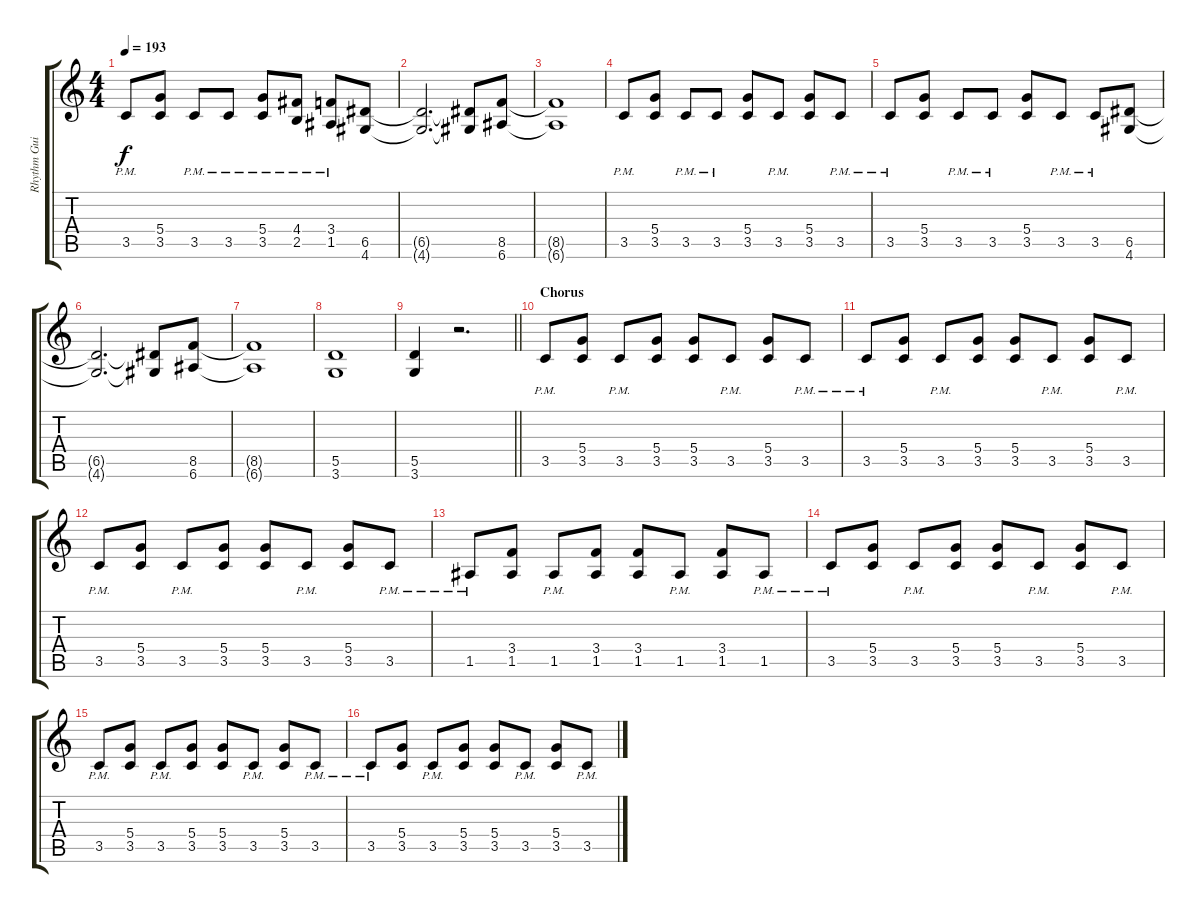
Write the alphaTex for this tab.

\track ("Rhythm Guitar I" "Rhythm Gui") {instrument overdrivenguitar}
\staff {score tabs}
\tuning (E4 B3 G3 D3 A2 E2) {hide}
\ts (4 4)
\tempo 193
\clef g2
\ks c
3.5{pm}.8{dy f} (5.4 3.5).8 3.5{pm}.8 3.5{pm}.8 (5.4{pm} 3.5{pm}).8 (4.4{pm} 2.5{pm}).8 (3.4{pm} 1.5{pm}).8 (6.5 4.6).8 |
(6.5{t} 4.6{t}).2{d} (6.5{t} 4.6{t}).8 (8.5 6.6).8 |
(8.5{t} 6.6{t}).1 |
3.5{pm}.8 (5.4 3.5).8 3.5{pm}.8 3.5{pm}.8 (5.4 3.5).8 3.5{pm}.8 (5.4 3.5).8 3.5{pm}.8 |
3.5{pm}.8 (5.4 3.5).8 3.5{pm}.8 3.5{pm}.8 (5.4 3.5).8 3.5{pm}.8 3.5{pm}.8 (6.5 4.6).8 |
(6.5{t} 4.6{t}).2{d} (6.5{t} 4.6{t}).8 (8.5 6.6).8 |
(8.5{t} 6.6{t}).1 |
(5.5 3.6).1 |
\barLineRight lightlight
(5.5 3.6).4 r.2{d} |
\section ("" "Chorus")
3.5{pm}.8 (5.4 3.5).8 3.5{pm}.8 (5.4 3.5).8 (5.4 3.5).8 3.5{pm}.8 (5.4 3.5).8 3.5{pm}.8 |
3.5{pm}.8 (5.4 3.5).8 3.5{pm}.8 (5.4 3.5).8 (5.4 3.5).8 3.5{pm}.8 (5.4 3.5).8 3.5{pm}.8 |
3.5{pm}.8 (5.4 3.5).8 3.5{pm}.8 (5.4 3.5).8 (5.4 3.5).8 3.5{pm}.8 (5.4 3.5).8 3.5{pm}.8 |
1.5{pm}.8 (3.4 1.5).8 1.5{pm}.8 (3.4 1.5).8 (3.4 1.5).8 1.5{pm}.8 (3.4 1.5).8 1.5{pm}.8 |
3.5{pm}.8 (5.4 3.5).8 3.5{pm}.8 (5.4 3.5).8 (5.4 3.5).8 3.5{pm}.8 (5.4 3.5).8 3.5{pm}.8 |
3.5{pm}.8 (5.4 3.5).8 3.5{pm}.8 (5.4 3.5).8 (5.4 3.5).8 3.5{pm}.8 (5.4 3.5).8 3.5{pm}.8 |
3.5{pm}.8 (5.4 3.5).8 3.5{pm}.8 (5.4 3.5).8 (5.4 3.5).8 3.5{pm}.8 (5.4 3.5).8 3.5{pm}.8
